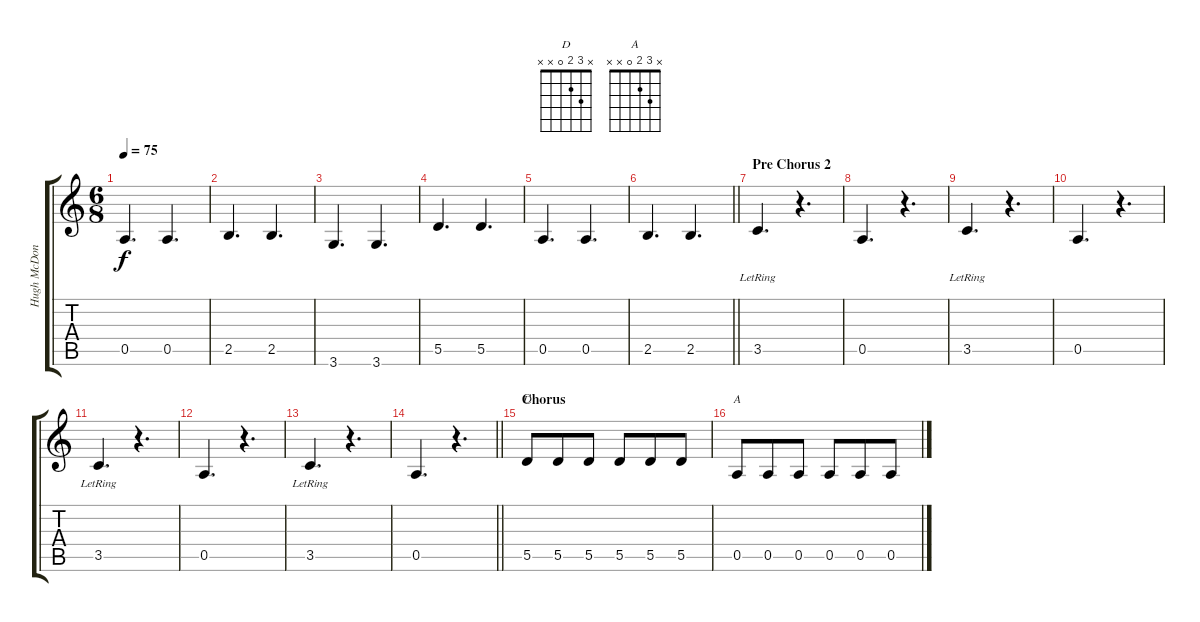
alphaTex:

\track ("Hugh McDonald" "Hugh McDon") {instrument electricbassfinger}
\staff {score tabs}
\tuning (E4 B3 G3 D3 A2 E2) {hide}
\chord ("D" x 3 2 0 x x)
\chord ("A" x 3 2 0 x x)
\ts (6 8)
\tempo 75
\clef g2
\ks c
0.5.4{d dy f} 0.5.4{d} |
2.5.4{d} 2.5.4{d} |
3.6.4{d} 3.6.4{d} |
5.5.4{d} 5.5.4{d} |
0.5.4{d} 0.5.4{d} |
\barLineRight lightlight
2.5.4{d} 2.5.4{d} |
\section ("" "Pre Chorus 2")
3.5{lr}.4{d} r.4{d} |
0.5.4{d} r.4{d} |
3.5{lr}.4{d} r.4{d} |
0.5.4{d} r.4{d} |
3.5{lr}.4{d} r.4{d} |
0.5.4{d} r.4{d} |
3.5{lr}.4{d} r.4{d} |
\barLineRight lightlight
0.5.4{d} r.4{d} |
\section ("" "Chorus")
5.5.8{ch "D"} 5.5.8 5.5.8 5.5.8 5.5.8 5.5.8 |
0.5.8{ch "A"} 0.5.8 0.5.8 0.5.8 0.5.8 0.5.8
